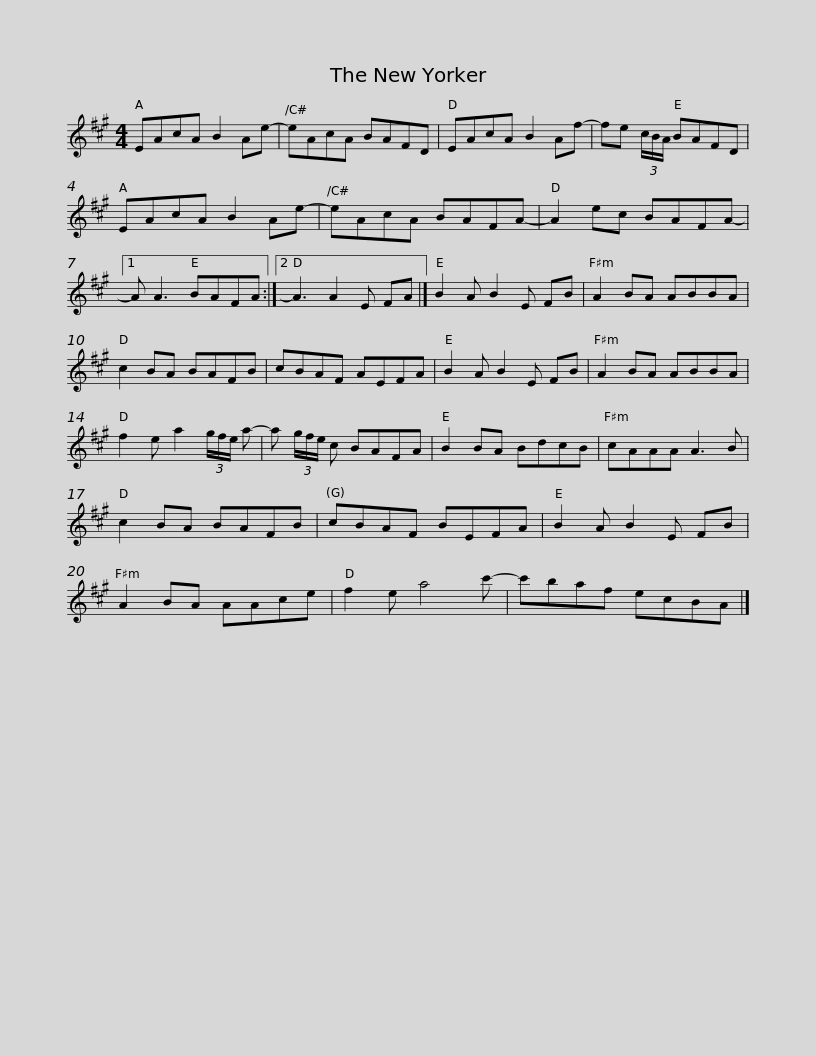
X:1
L:1/8
M:4/4
I:linebreak $
K:A
V:1 treble
V:1
 EAcA B2 Ae- | eAcA BAFD | EAcA B2 Af- | fe (3c/B/A/ BAFD | EAcA B2 Ae- |$ %5
 eAcA BAFA- | A2 ec BAFA- |1 A A3 BAFA :|2 A3 A2 E FA |] B2 A B2 E FB | %10
 A2 BA ABBA |$ c2 BA BAFB | cBAF AEFA | B2 A B2 E FB | A2 BA ABBA | %15
 f2 e a2 (3g/f/e/ a- | a (3g/f/e/ c BAFA |$ B2 BA BdcB | cAAA A3 B | c2 BA BAFB | %20
 cBAF BEFA | B2 A B2 E FB | A2 BA AAce |$ f2 e a4 c'- | c'baf ecBA |] %25
